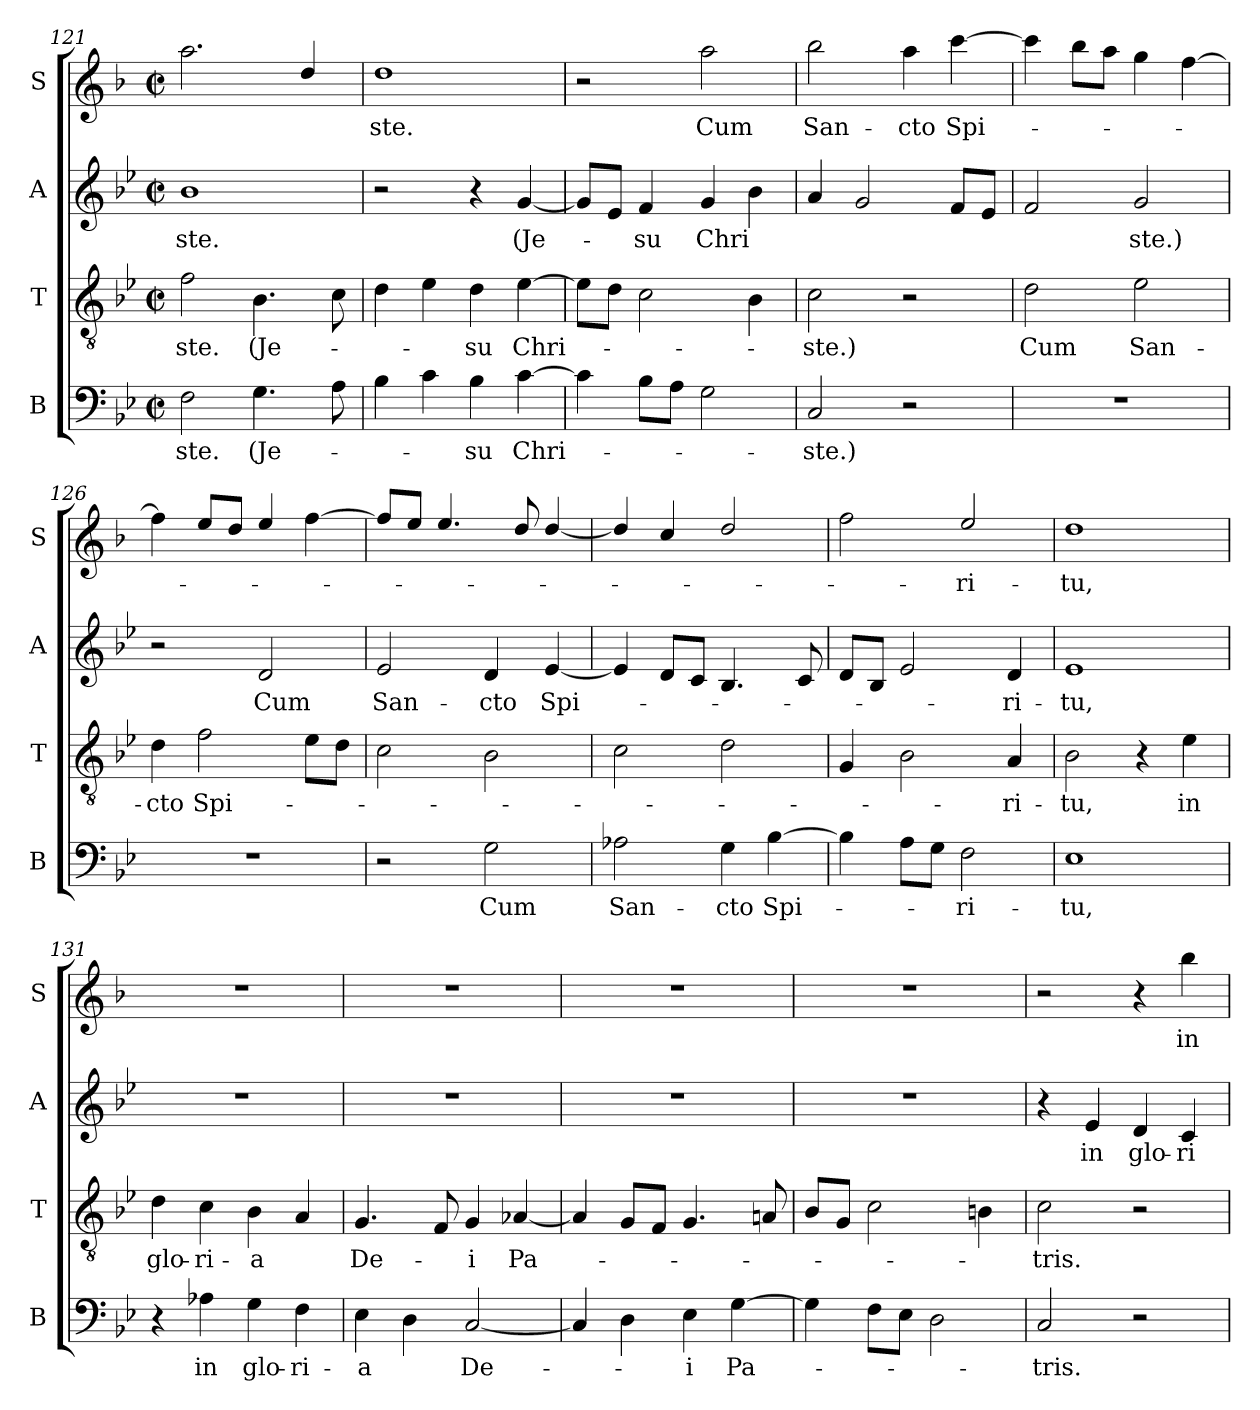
**kern	**text	**kern	**text	**kern	**text	**kern	**text
*part4	*part4	*part3	*part3	*part2	*part2	*part1	*part1
*staff4	*staff4	*staff3	*staff3	*staff2	*staff2	*staff1	*staff1
*I"B	*	*I"T	*	*I"A	*	*I"S	*
*I'B	*	*I'T	*	*I'A	*	*I'S	*
*clefF4	*	*clefGv2	*	*clefG2	*	*clefG2	*
*	*	*	*	*	*	*ITrd4c7	*
*k[b-e-]	*	*k[b-e-]	*	*k[b-e-]	*	*k[b-e-]	*
*B-:	*	*B-:	*	*B-:	*	*B-:	*
*M2/2	*	*M2/2	*	*M2/2	*	*M2/2	*
*met(c|)	*	*met(c|)	*	*met(c|)	*	*met(c|)	*
=121	=121	=121	=121	=121	=121	=121	=121
!	!LO:LY:b	!	!LO:LY:b	!	!LO:LY:b	!	!
2F\	-ste.	2f\	-ste.	1b-	-ste.	2.dd\	.
!	!LO:LY:b	!	!LO:LY:b	!	!	!	!
4.G\	(Je-	4.B-\	(Je-	.	.	.	.
.	.	.	.	.	.	4g/	.
8A\	.	8c\	.	.	.	.	.
=122	=122	=122	=122	=122	=122	=122	=122
!	!	!	!	!	!	!	!LO:LY:b
4B-\	.	4d\	.	2r	.	1g	-ste.
4c\	.	4e-\	.	.	.	.	.
!	!LO:LY:b	!	!LO:LY:b	!	!	!	!
4B-\	-su	4d\	-su	4r	.	.	.
!	!LO:LY:b	!	!LO:LY:b	!	!LO:LY:b	!	!
[4c\	Chri-	[4e-\	Chri-	[4g/	(Je-	.	.
=123	=123	=123	=123	=123	=123	=123	=123
4c\]	.	8e-\L]	.	8g/L]	.	2r	.
.	.	8d\J	.	8e-/J	.	.	.
!	!	!	!	!	!LO:LY:b	!	!
8B-\L	.	2c\	.	4f/	-su	.	.
8A\J	.	.	.	.	.	.	.
!	!	!	!	!	!LO:LY:b	!	!LO:LY:b
2G\	.	.	.	4g/	Chri-	2dd\	Cum
.	.	4B-\	.	4b-\	.	.	.
!!LO:PB:g=z
=124	=124	=124	=124	=124	=124	=124	=124
!	!LO:LY:b	!	!LO:LY:b	!	!LO:LY:b	!	!LO:LY:b
2C/	-ste.)	2c\	-ste.)	4a/	--	2ee-\	San-
.	.	.	.	2g/	.	.	.
!	!	!	!	!	!	!	!LO:LY:b
2r	.	2r	.	.	.	4dd\	-cto
!	!	!	!	!	!	!	!LO:LY:b
.	.	.	.	8f/L	.	[4ff\	Spi-
.	.	.	.	8e-/J	.	.	.
=125	=125	=125	=125	=125	=125	=125	=125
!	!	!	!LO:LY:b	!	!	!	!
1r	.	2d\	Cum	2f/	.	4ff\]	.
.	.	.	.	.	.	8ee-\L	.
.	.	.	.	.	.	8dd\J	.
!	!	!	!LO:LY:b	!	!LO:LY:b	!	!
.	.	2e-\	San-	2g/	ste.)	4cc\	.
.	.	.	.	.	.	[4b-\	.
=126	=126	=126	=126	=126	=126	=126	=126
!	!	!	!LO:LY:b	!	!	!	!
1r	.	4d\	-cto	2r	.	4b-\]	.
!	!	!	!LO:LY:b	!	!	!	!
.	.	2f\	Spi-	.	.	8a/L	.
.	.	.	.	.	.	8g/J	.
!	!	!	!	!	!LO:LY:b	!	!
.	.	.	.	2d/	Cum	4a/	.
.	.	8e-\L	.	.	.	[4b-\	.
.	.	8d\J	.	.	.	.	.
=127	=127	=127	=127	=127	=127	=127	=127
!	!	!	!	!	!LO:LY:b	!	!
2r	.	2c\	.	2e-/	San-	8b-/L]	.
.	.	.	.	.	.	8a/J	.
.	.	.	.	.	.	4.a/	.
!	!LO:LY:b	!	!	!	!LO:LY:b	!	!
2G\	Cum	2B-\	.	4d/	-cto	.	.
.	.	.	.	.	.	8g/	.
!	!	!	!	!	!LO:LY:b	!	!
.	.	.	.	[4e-/	Spi-	[4g/	.
=128	=128	=128	=128	=128	=128	=128	=128
!	!LO:LY:b	!	!	!	!	!	!
2A-X\	San-	2c\	.	4e-/]	.	4g/]	.
.	.	.	.	8d/L	.	4f/	.
.	.	.	.	8c/J	.	.	.
!	!LO:LY:b	!	!	!	!	!	!
4G\	-cto	2d\	.	4.B-/	.	2g/	.
!	!LO:LY:b	!	!	!	!	!	!
[4B-\	Spi-	.	.	.	.	.	.
.	.	.	.	8c/	.	.	.
=129	=129	=129	=129	=129	=129	=129	=129
4B-\]	.	4G/	.	8d/L	.	2b-\	.
.	.	.	.	8B-/J	.	.	.
8A\L	.	2B-\	.	2e-/	.	.	.
8G\J	.	.	.	.	.	.	.
!	!LO:LY:b	!	!	!	!	!	!LO:LY:b
2F\	-ri-	.	.	.	.	2a/	-ri-
!	!	!	!LO:LY:b	!	!LO:LY:b	!	!
.	.	4A/	-ri-	4d/	-ri-	.	.
!!LO:LB:g=z
=130	=130	=130	=130	=130	=130	=130	=130
!	!LO:LY:b	!	!LO:LY:b	!	!LO:LY:b	!	!LO:LY:b
1E-	-tu,	2B-\	-tu,	1e-	-tu,	1g	-tu,
.	.	4r	.	.	.	.	.
!	!	!	!LO:LY:b	!	!	!	!
.	.	4e-\	in	.	.	.	.
=131	=131	=131	=131	=131	=131	=131	=131
!	!	!	!LO:LY:b	!	!	!	!
4r	.	4d\	glo-	1r	.	1r	.
!	!LO:LY:b	!	!LO:LY:b	!	!	!	!
4A-X\	in	4c\	-ri-	.	.	.	.
!	!LO:LY:b	!	!LO:LY:b	!	!	!	!
4G\	glo-	4B-\	-a	.	.	.	.
!	!LO:LY:b	!	!	!	!	!	!
4F\	-ri-	4A/	.	.	.	.	.
=132	=132	=132	=132	=132	=132	=132	=132
!	!LO:LY:b	!	!LO:LY:b	!	!	!	!
4E-\	-a	4.G/	De-	1r	.	1r	.
4D\	.	.	.	.	.	.	.
.	.	8F/	.	.	.	.	.
!	!LO:LY:b	!	!LO:LY:b	!	!	!	!
[2C/	De-	4G/	-i	.	.	.	.
!	!	!	!LO:LY:b	!	!	!	!
.	.	[4A-X/	Pa-	.	.	.	.
=133	=133	=133	=133	=133	=133	=133	=133
4C/]	.	4A-/]	.	1r	.	1r	.
4D\	.	8G/L	.	.	.	.	.
.	.	8F/J	.	.	.	.	.
!	!LO:LY:b	!	!	!	!	!	!
4E-\	-i	4.G/	.	.	.	.	.
!	!LO:LY:b	!	!	!	!	!	!
[4G\	Pa-	.	.	.	.	.	.
.	.	8An/	.	.	.	.	.
=134	=134	=134	=134	=134	=134	=134	=134
4G\]	.	8B-/L	.	1r	.	1r	.
.	.	8G/J	.	.	.	.	.
8F\L	.	2c\	.	.	.	.	.
8E-\J	.	.	.	.	.	.	.
2D\	.	.	.	.	.	.	.
.	.	4Bn\	.	.	.	.	.
=135	=135	=135	=135	=135	=135	=135	=135
!	!LO:LY:b	!	!LO:LY:b	!	!	!	!
2C/	-tris.	2c\	-tris.	4r	.	2r	.
!	!	!	!	!	!LO:LY:b	!	!
.	.	.	.	4e-/	in	.	.
!	!	!	!	!	!LO:LY:b	!	!
2r	.	2r	.	4d/	glo-	4r	.
!	!	!	!	!	!LO:LY:b	!	!LO:LY:b
.	.	.	.	4c/	-ri-	4ee-\	in
=	=	=	=	=	=	=	=
*-	*-	*-	*-	*-	*-	*-	*-
